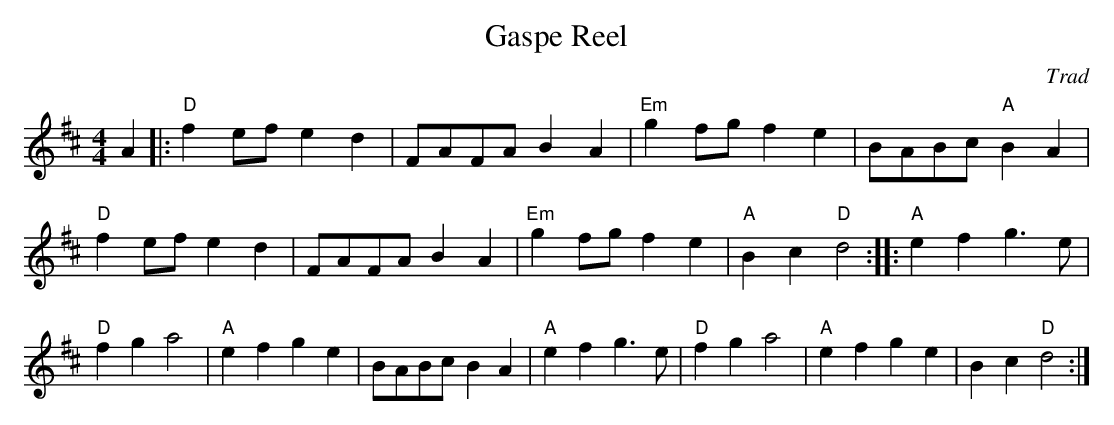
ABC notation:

X:1
T:Gaspe Reel
C:Trad
L:1/8
M:4/4
E:12
K:D
A2|:"D"f2 ef e2 d2|FAFA B2 A2|"Em"g2 fg f2 e2|BABc "A"B2 A2|\
"D"f2 ef e2 d2|FAFA B2 A2|"Em"g2 fg f2 e2|"A"B2 c2 "D"d4::\
"A"e2 f2 g3 e|"D"f2 g2 a4|"A"e2 f2 g2 e2|BABc B2 A2|\
"A"e2 f2 g3 e|"D"f2 g2 a4|"A"e2 f2 g2 e2|B2 c2 "D"d4:|**
